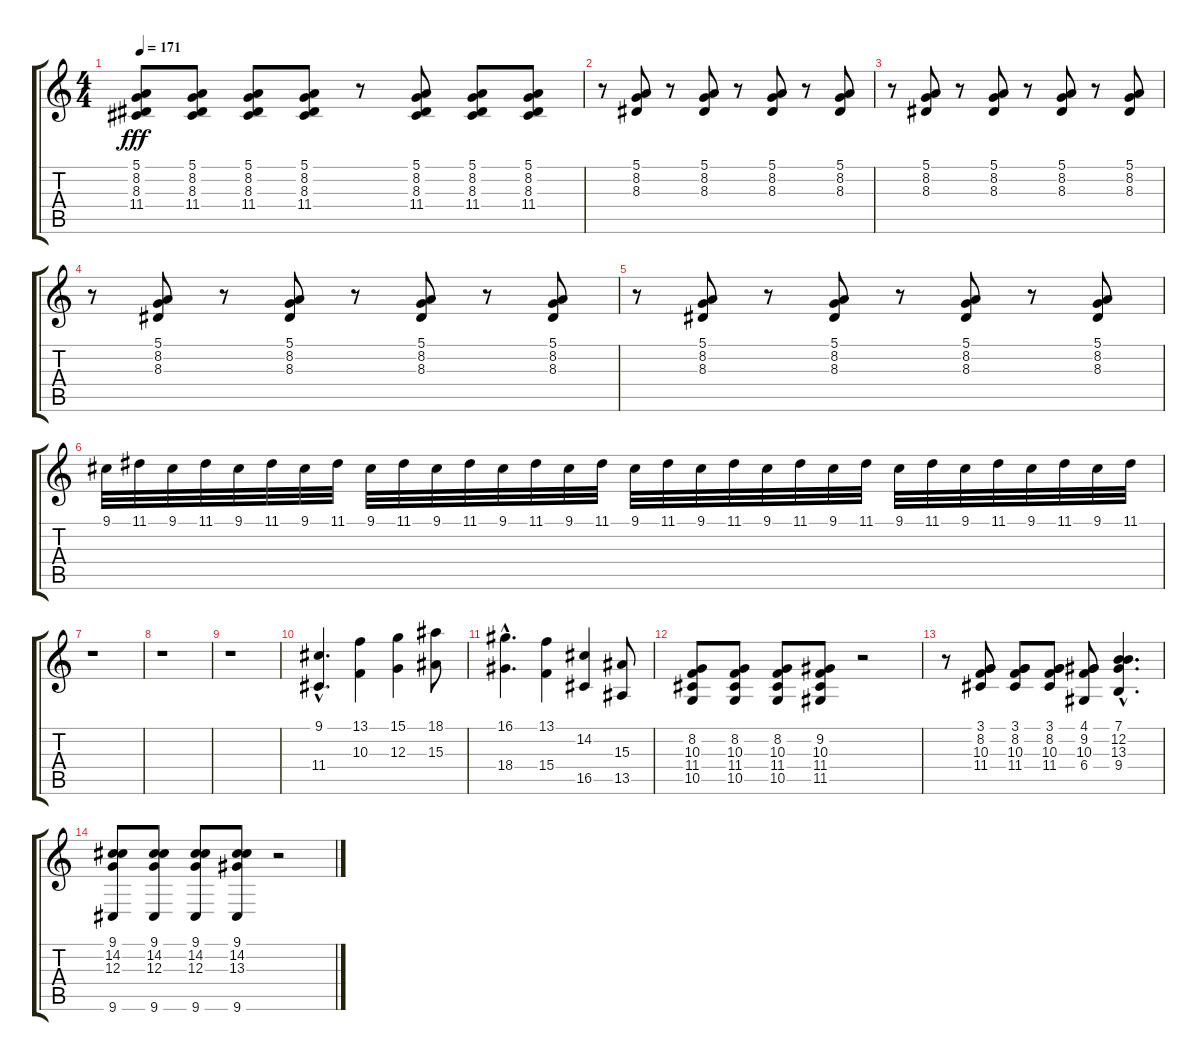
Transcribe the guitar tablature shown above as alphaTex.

\track "" {instrument choiraahs}
\staff {score tabs}
\tuning (E4 B3 G3 D3 A2 E2) {hide}
\ts (4 4)
\tempo 171
\clef g2
\ks c
(5.1 8.2 8.3 11.4).8{dy fff} (5.1 8.2 8.3 11.4).8 (5.1 8.2 8.3 11.4).8 (5.1 8.2 8.3 11.4).8 r.8 (5.1 8.2 8.3 11.4).8 (5.1 8.2 8.3 11.4).8 (5.1 8.2 8.3 11.4).8 |
r.8 (5.1 8.2 8.3).8 r.8 (5.1 8.2 8.3).8 r.8 (5.1 8.2 8.3).8 r.8 (5.1 8.2 8.3).8 |
r.8 (5.1 8.2 8.3).8 r.8 (5.1 8.2 8.3).8 r.8 (5.1 8.2 8.3).8 r.8 (5.1 8.2 8.3).8 |
r.8 (5.1 8.2 8.3).8 r.8 (5.1 8.2 8.3).8 r.8 (5.1 8.2 8.3).8 r.8 (5.1 8.2 8.3).8 |
r.8 (5.1 8.2 8.3).8 r.8 (5.1 8.2 8.3).8 r.8 (5.1 8.2 8.3).8 r.8 (5.1 8.2 8.3).8 |
9.1.32{instrument trumpet} 11.1.32 9.1.32 11.1.32 9.1.32 11.1.32 9.1.32 11.1.32 9.1.32 11.1.32 9.1.32 11.1.32 9.1.32 11.1.32 9.1.32 11.1.32 9.1.32 11.1.32 9.1.32 11.1.32 9.1.32 11.1.32 9.1.32 11.1.32 9.1.32 11.1.32 9.1.32 11.1.32 9.1.32 11.1.32 9.1.32 11.1.32 |
r.1 |
r.1 |
r.1 |
(9.1{hac} 11.4{hac}).4{d instrument frenchhorn} (13.1 10.3).4 (15.1 12.3).4 (18.1 15.3).8 |
(16.1{hac} 18.4{hac}).4{d} (13.1 15.4).4 (14.2 16.5).4 (15.3 13.5).8 |
(8.2 10.3 11.4 10.5).8 (8.2 10.3 11.4 10.5).8 (8.2 10.3 11.4 10.5).8 (9.2 10.3 11.4 11.5).8 r.2 |
r.8 (3.1 8.2 10.3 11.4).8 (3.1 8.2 10.3 11.4).8 (3.1 8.2 10.3 11.4).8 (4.1 9.2 10.3 6.4).8 (7.1{hac} 12.2{hac} 13.3{hac} 9.4{hac}).4{d} |
(9.1 14.2 12.3 9.6).8 (9.1 14.2 12.3 9.6).8 (9.1 14.2 12.3 9.6).8 (9.1 14.2 13.3 9.6).8 r.2
